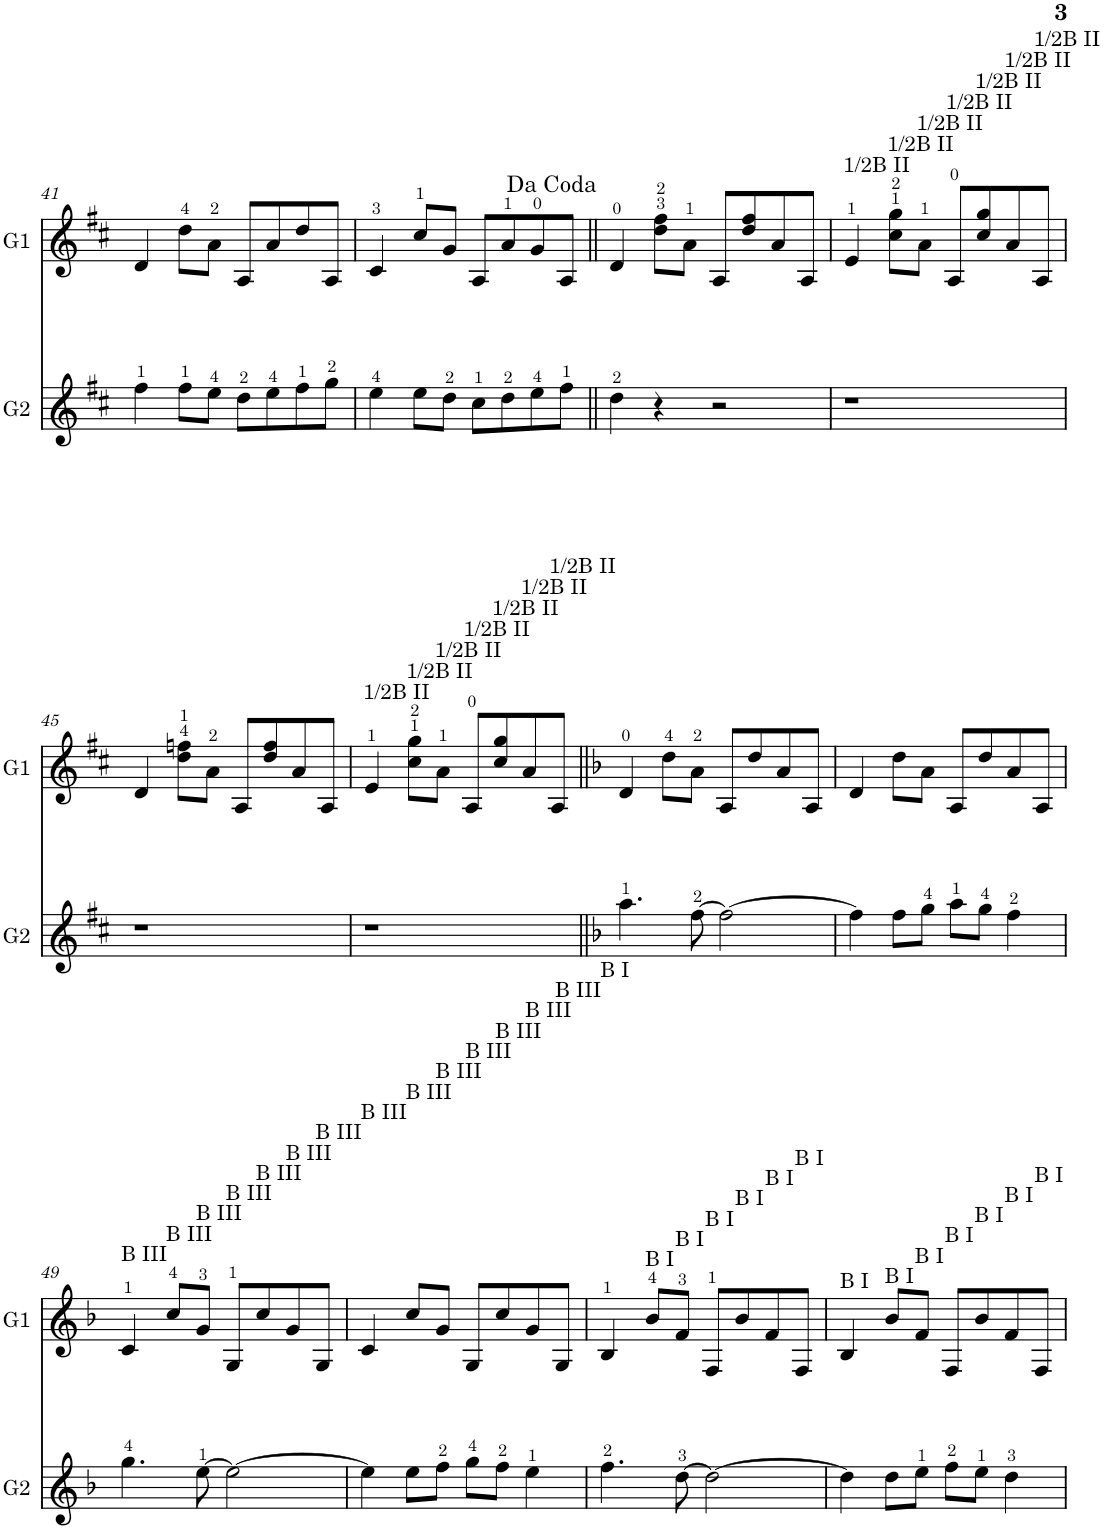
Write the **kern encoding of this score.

**kern	**kern
*part2	*part1
*staff2	*staff1
*I"G2	*I"G1
*I'G2	*I'G1
!!LO:PB:g=z
*clefG2	*clefG2
*Trd7c12	*Trd7c12
*k[f#c#]	*k[f#c#]
*M4/4	*M4/4
=41	=41
4ff#\	4d/
8ff#\L	8dd\L
8ee\J	8a\J
8dd\L	8A/L
8ee\	8a/
8ff#\	8dd/
8gg\J	8A/J
=42	=42
4ee\	4c#/
8ee\L	8cc#/L
8dd\J	8g/J
8cc#\L	8A/L
8dd\	8a/
8ee\	8g/
8ff#\J	8A/J
!	!LO:TX:a:t=Da Coda
=43||	=43||
4dd\	4d/
4r	8dd\ 8ff#\L
.	8a\J
2r	8A/L
.	8dd/ 8ff#/
.	8a/
.	8A/J
=44	=44
!	!LO:TX:a:t=1/2B II
1r	4e/
!	!LO:TX:a:t=1/2B II
.	8cc#\ 8gg\L
!	!LO:TX:a:t=1/2B II
.	8a\J
!	!LO:TX:a:t=1/2B II
.	8A/L
!	!LO:TX:a:t=1/2B II
.	8cc#/ 8gg/
!	!LO:TX:a:t=1/2B II
.	8a/
!	!LO:TX:a:t=1/2B II
.	8A/J
!!LO:LB:g=z
=45	=45
1r	4d/
.	8dd\ 8ffn\L
.	8a\J
.	8A/L
.	8dd/ 8ff/
.	8a/
.	8A/J
=46	=46
!	!LO:TX:a:t=1/2B II
1r	4e/
!	!LO:TX:a:t=1/2B II
.	8cc#\ 8gg\L
!	!LO:TX:a:t=1/2B II
.	8a\J
!	!LO:TX:a:t=1/2B II
.	8A/L
!	!LO:TX:a:t=1/2B II
.	8cc#/ 8gg/
!	!LO:TX:a:t=1/2B II
.	8a/
!	!LO:TX:a:t=1/2B II
.	8A/J
=47||	=47||
*k[b-]	*k[b-]
4.aa\	4d/
.	8dd\L
[8ff\	8a\J
2ff\_	8A/L
.	8dd/
.	8a/
.	8A/J
=48	=48
4ff\]	4d/
8ff\L	8dd\L
8gg\J	8a\J
8aa\L	8A/L
8gg\J	8dd/
4ff\	8a/
.	8A/J
!!LO:LB:g=z
=49	=49
!	!LO:TX:a:t=B III
4.gg\	4c/
!	!LO:TX:a:t=B III
.	8cc/L
!	!LO:TX:a:t=B III
[8ee\	8g/J
!	!LO:TX:a:t=B III
2ee\_	8G/L
!	!LO:TX:a:t=B III
.	8cc/
!	!LO:TX:a:t=B III
.	8g/
!	!LO:TX:a:t=B III
.	8G/J
=50	=50
!	!LO:TX:a:t=B III
4ee\]	4c/
!	!LO:TX:a:t=B III
8ee\L	8cc/L
!	!LO:TX:a:t=B III
8ff\J	8g/J
!	!LO:TX:a:t=B III
8gg\L	8G/L
!	!LO:TX:a:t=B III
8ff\J	8cc/
!	!LO:TX:a:t=B III
4ee\	8g/
!	!LO:TX:a:t=B III
.	8G/J
=51	=51
!	!LO:TX:a:t=B I
4.ff\	4B-/
!	!LO:TX:a:t=B I
.	8b-/L
!	!LO:TX:a:t=B I
[8dd\	8f/J
!	!LO:TX:a:t=B I
2dd\_	8F/L
!	!LO:TX:a:t=B I
.	8b-/
!	!LO:TX:a:t=B I
.	8f/
!	!LO:TX:a:t=B I
.	8F/J
=52	=52
!	!LO:TX:a:t=B I
4dd\]	4B-/
!	!LO:TX:a:t=B I
8dd\L	8b-/L
!	!LO:TX:a:t=B I
8ee\J	8f/J
!	!LO:TX:a:t=B I
8ff\L	8F/L
!	!LO:TX:a:t=B I
8ee\J	8b-/
!	!LO:TX:a:t=B I
4dd\	8f/
!	!LO:TX:a:t=B I
.	8F/J
=	=
*-	*-
